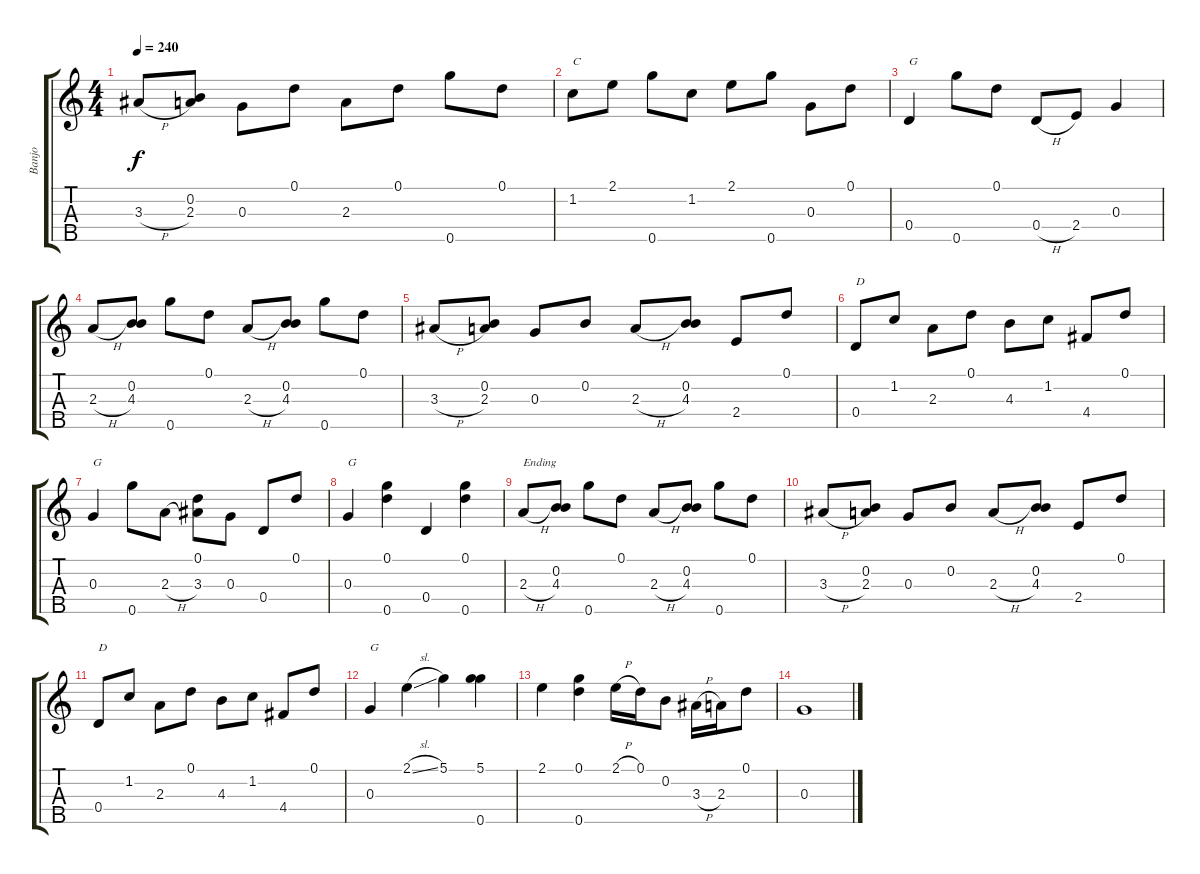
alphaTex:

\track ("Banjo" "Banjo") {instrument banjo}
\staff {score tabs}
\tuning (D4 B3 G3 D3 G4) {hide}
\displaytranspose 12
\ts (4 4)
\tempo 240
\clef g2
\ks c
3.3{h}.8{dy f} (0.2 2.3).8 0.3.8 0.1.8 2.3.8 0.1.8 0.5.8 0.1.8 |
1.2.8{txt "C"} 2.1.8 0.5.8 1.2.8 2.1.8 0.5.8 0.3.8 0.1.8 |
0.4.4{txt "G"} 0.5.8 0.1.8 0.4{h}.8 2.4.8 0.3.4 |
2.3{h}.8 (0.2 4.3).8 0.5.8 0.1.8 2.3{h}.8 (0.2 4.3).8 0.5.8 0.1.8 |
3.3{h}.8 (0.2 2.3).8 0.3.8 0.2.8 2.3{h}.8 (0.2 4.3).8 2.4.8 0.1.8 |
0.4.8{txt "D"} 1.2.8 2.3.8 0.1.8 4.3.8 1.2.8 4.4.8 0.1.8 |
0.3.4{txt "G"} 0.5.8 2.3{h}.8 (0.1 3.3).8 0.3.8 0.4.8 0.1.8 |
0.3.4{txt "G"} (0.1 0.5).4 0.4.4 (0.1 0.5).4 |
2.3{h}.8{txt "Ending"} (0.2 4.3).8 0.5.8 0.1.8 2.3{h}.8 (0.2 4.3).8 0.5.8 0.1.8 |
3.3{h}.8 (0.2 2.3).8 0.3.8 0.2.8 2.3{h}.8 (0.2 4.3).8 2.4.8 0.1.8 |
0.4.8{txt "D"} 1.2.8 2.3.8 0.1.8 4.3.8 1.2.8 4.4.8 0.1.8 |
0.3.4{txt "G"} 2.1{sl}.4 5.1.4 (5.1 0.5).4 |
2.1.4 (0.1 0.5).4 2.1{h}.16 0.1.16 0.2.8 3.3{h}.16 2.3.16 0.1.8 |
0.3.1
